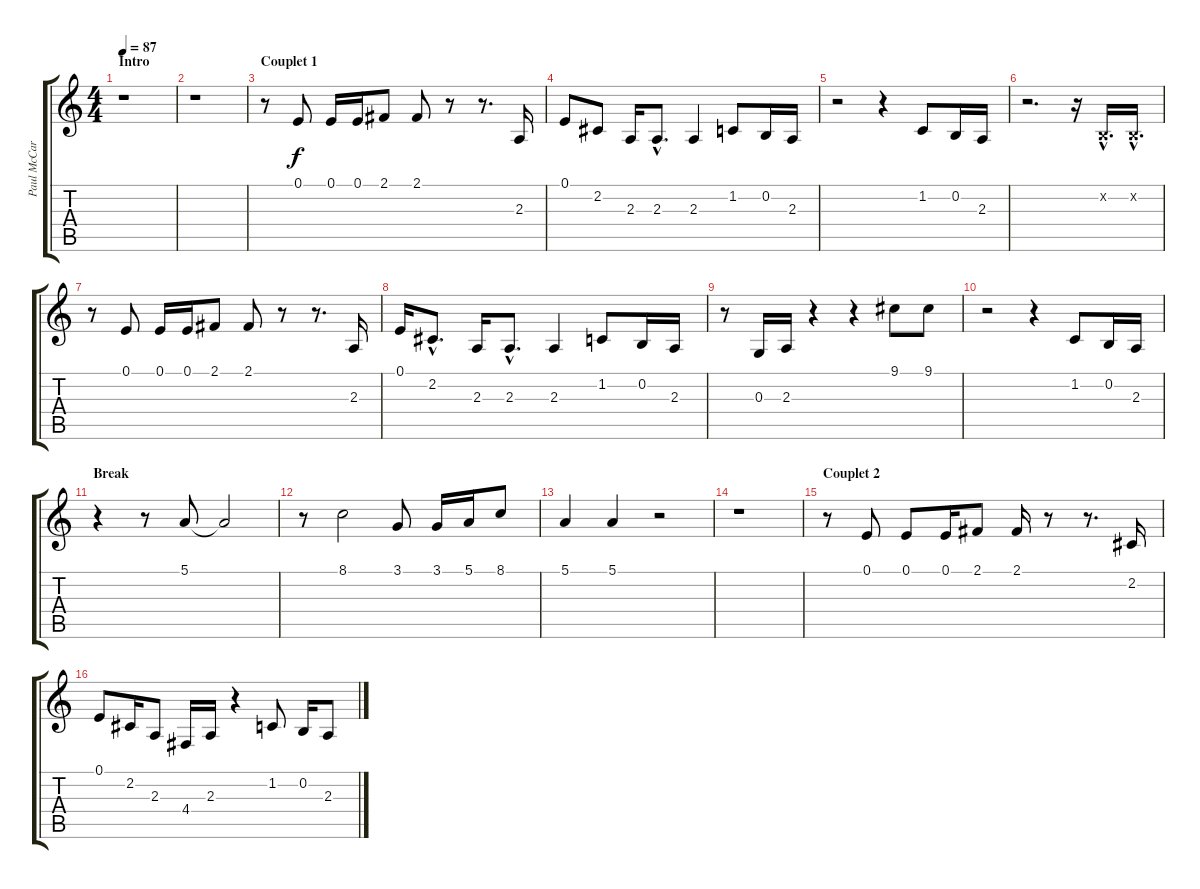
\track ("Paul McCartney" "Paul McCar") {instrument tenorsax}
\staff {score tabs}
\tuning (E4 B3 G3 D3 A2 E2) {hide}
\ts (4 4)
\section ("" "Intro")
\tempo 87
\clef g2
\ks c
r.1{dy f instrument tenorsax} |
r.1 |
\section ("" "Couplet 1")
r.8 0.1.8 0.1.16 0.1.16 2.1.8 2.1.8 r.8 r.8{d} 2.3.16 |
0.1.8 2.2.8 2.3.16 2.3{hac}.8{d} 2.3.4 1.2.8 0.2.16 2.3.16 |
r.2 r.4 1.2.8 0.2.16 2.3.16 |
r.2{d} r.16 0.2{hac x}.16{d} 0.2{hac x}.16{d} |
r.8 0.1.8 0.1.16 0.1.16 2.1.8 2.1.8 r.8 r.8{d} 2.3.16 |
0.1.16 2.2{hac}.8{d} 2.3.16 2.3{hac}.8{d} 2.3.4 1.2.8 0.2.16 2.3.16 |
r.8 0.3.16 2.3.16 r.4 r.4 9.1.8 9.1.8 |
r.2 r.4 1.2.8 0.2.16 2.3.16 |
\section ("" "Break")
r.4 r.8 5.1.8 5.1{t}.2 |
r.8 8.1.2 3.1.8 3.1.16 5.1.16 8.1.8 |
5.1.4 5.1.4 r.2 |
r.1 |
\section ("" "Couplet 2")
r.8 0.1.8 0.1.8 0.1.16 2.1.8 2.1.16 r.8 r.8{d} 2.2.16 |
0.1.8 2.2.16 2.3.8 4.4.16 2.3.16 r.4 1.2.8 0.2.16 2.3.8
